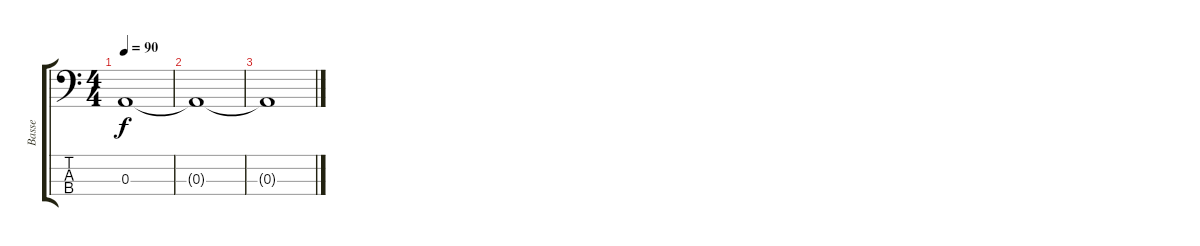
\track ("Basse" "Basse") {instrument electricbassfinger}
\staff {score tabs}
\tuning (G2 D2 A1 E1) {hide}
\ts (4 4)
\tempo 90
\clef f4
\ks c
0.3{t}.1{dy f} |
0.3{t}.1 |
0.3{t}.1
